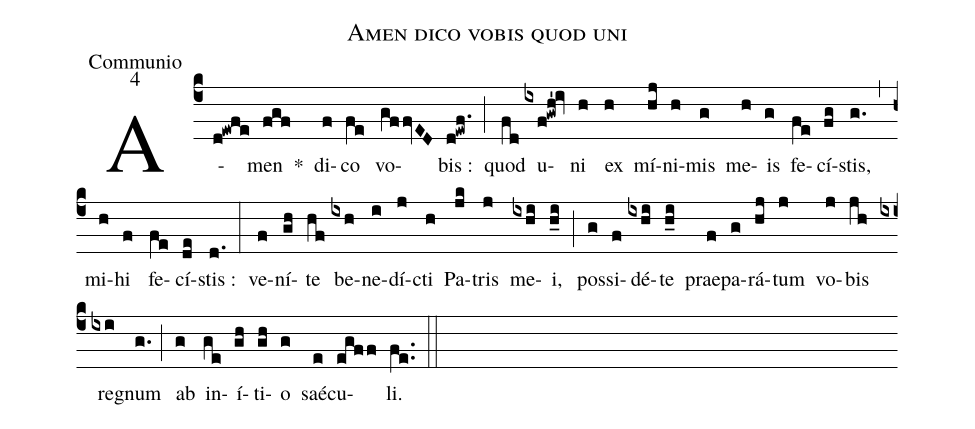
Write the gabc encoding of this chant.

name:Amen dico vobis quod uni;
office-part:Communio;
mode:4;
%%
(c4) A(d!ewfe)men(fgf) *() di(f)co(fe) vo(gffvED)bis :(d!ewf.) (;) quod(fd) u(ixf!gwh'!iv)ni(h) ex(h) mí(hj)ni(h)mis(g) me(h)is(g) fe(fe)cí(fg)stis,(g.) (,) mi(h)hi(f) fe(fe)cí(de)stis :(d.) (:) ve(f)ní(gh)te(hf) be(ixh)ne(i)dí(j)cti(h) Pa(jk)tris(j) me(ixhi)i,(h_i) (;) pos(g)si(f)dé(ixhi)te(h_i) prae(f)pa(g)rá(hj)tum(j) vo(j)bis(jh) re(ixi)gnum(g.) (;) ab(g) in(ge)í(gh)ti(gh)o(g) saé(e)cu(egff)li.(fe..) (::)
